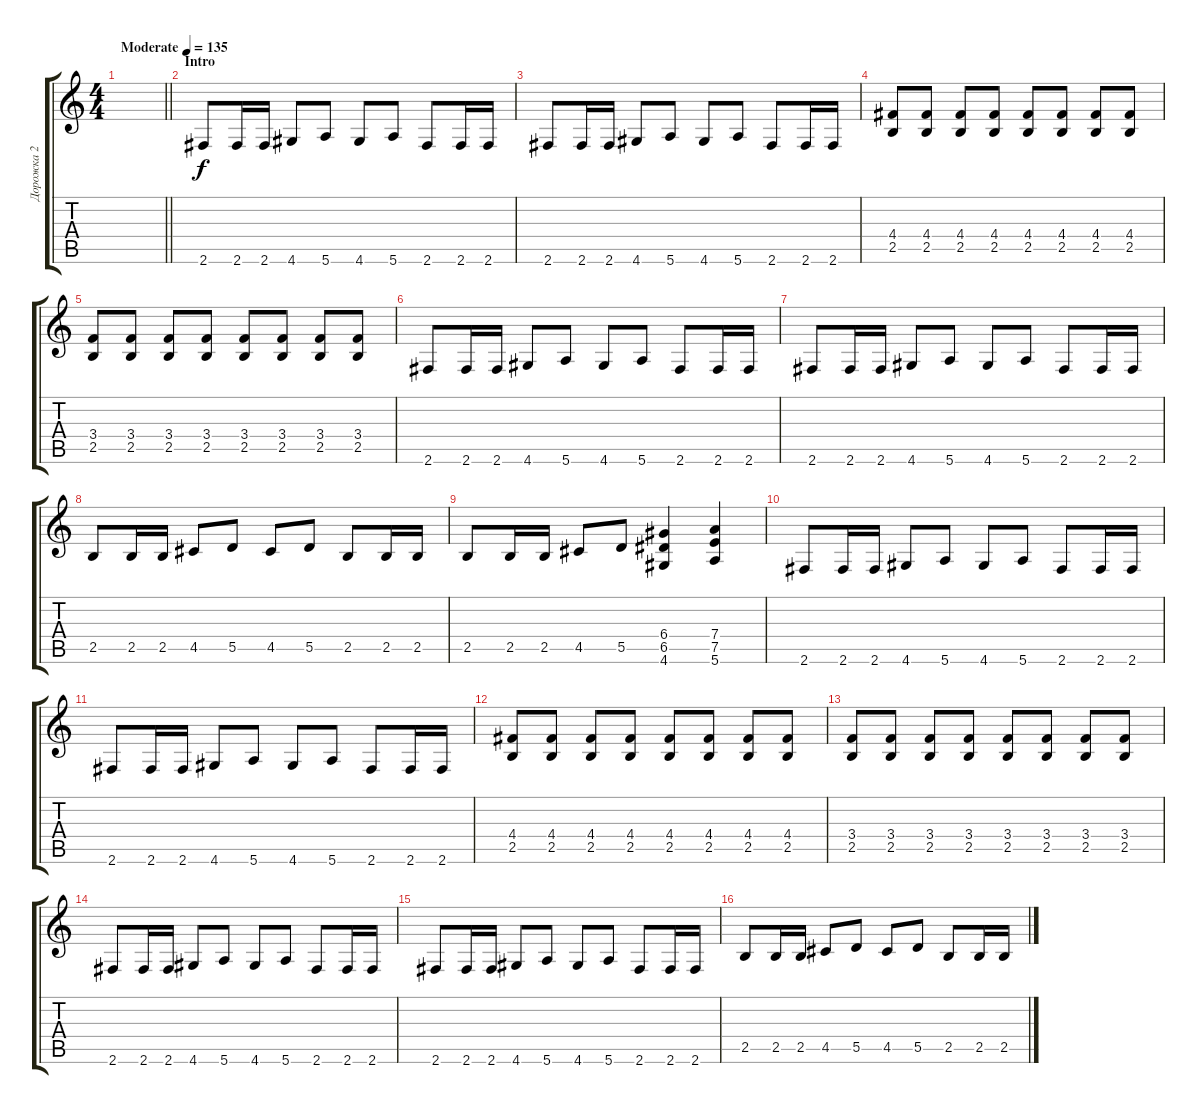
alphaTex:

\track ("Дорожка 2" "Дорожка 2") {instrument acousticguitarsteel}
\staff {score tabs}
\tuning (E4 B3 G3 D3 A2 E2) {hide}
\ts (4 4)
\tempo (135 "Moderate")
\clef g2
\barLineRight lightlight
\ks c
|
\section ("" "Intro")
2.6.8 2.6.16 2.6.16 4.6.8 5.6.8 4.6.8 5.6.8 2.6.8 2.6.16 2.6.16 |
2.6.8 2.6.16 2.6.16 4.6.8 5.6.8 4.6.8 5.6.8 2.6.8 2.6.16 2.6.16 |
(4.4 2.5).8 (4.4 2.5).8 (4.4 2.5).8 (4.4 2.5).8 (4.4 2.5).8 (4.4 2.5).8 (4.4 2.5).8 (4.4 2.5).8 |
(3.4 2.5).8 (3.4 2.5).8 (3.4 2.5).8 (3.4 2.5).8 (3.4 2.5).8 (3.4 2.5).8 (3.4 2.5).8 (3.4 2.5).8 |
2.6.8 2.6.16 2.6.16 4.6.8 5.6.8 4.6.8 5.6.8 2.6.8 2.6.16 2.6.16 |
2.6.8 2.6.16 2.6.16 4.6.8 5.6.8 4.6.8 5.6.8 2.6.8 2.6.16 2.6.16 |
2.5.8 2.5.16 2.5.16 4.5.8 5.5.8 4.5.8 5.5.8 2.5.8 2.5.16 2.5.16 |
2.5.8 2.5.16 2.5.16 4.5.8 5.5.8 (6.4 6.5 4.6).4 (7.4 7.5 5.6).4 |
2.6.8 2.6.16 2.6.16 4.6.8 5.6.8 4.6.8 5.6.8 2.6.8 2.6.16 2.6.16 |
2.6.8 2.6.16 2.6.16 4.6.8 5.6.8 4.6.8 5.6.8 2.6.8 2.6.16 2.6.16 |
(4.4 2.5).8 (4.4 2.5).8 (4.4 2.5).8 (4.4 2.5).8 (4.4 2.5).8 (4.4 2.5).8 (4.4 2.5).8 (4.4 2.5).8 |
(3.4 2.5).8 (3.4 2.5).8 (3.4 2.5).8 (3.4 2.5).8 (3.4 2.5).8 (3.4 2.5).8 (3.4 2.5).8 (3.4 2.5).8 |
2.6.8 2.6.16 2.6.16 4.6.8 5.6.8 4.6.8 5.6.8 2.6.8 2.6.16 2.6.16 |
2.6.8 2.6.16 2.6.16 4.6.8 5.6.8 4.6.8 5.6.8 2.6.8 2.6.16 2.6.16 |
2.5.8 2.5.16 2.5.16 4.5.8 5.5.8 4.5.8 5.5.8 2.5.8 2.5.16 2.5.16
